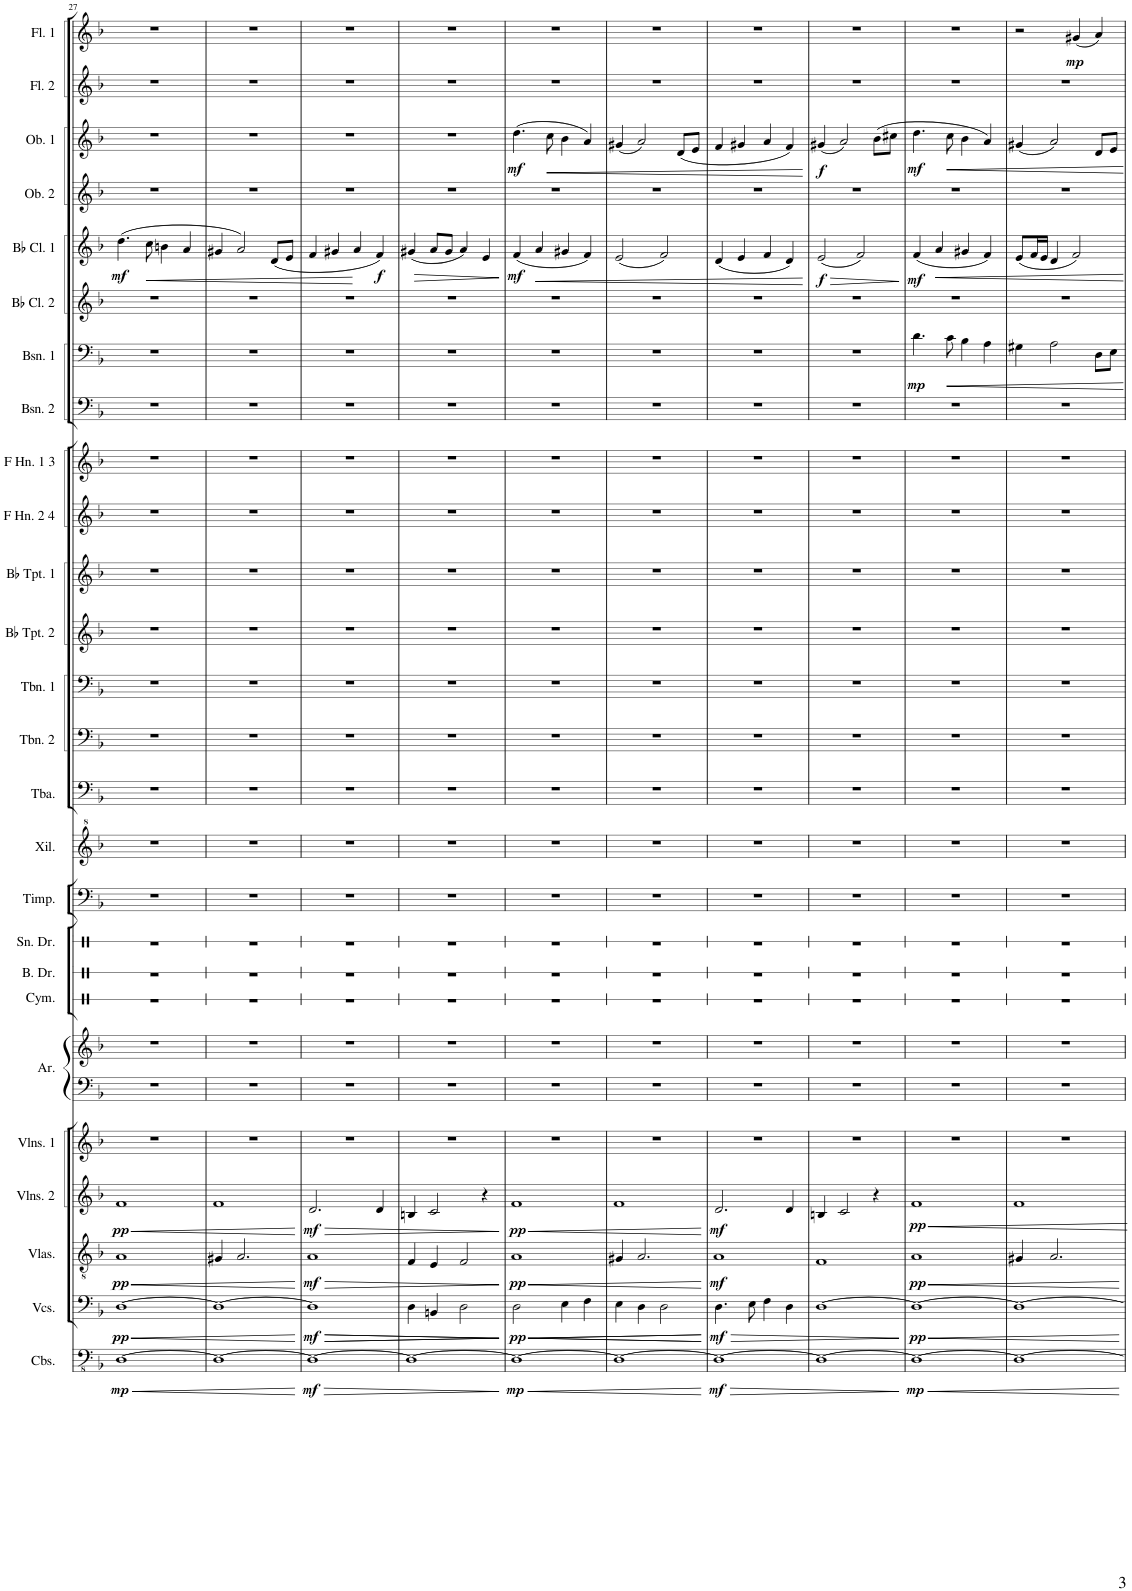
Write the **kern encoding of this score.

**kern	**dynam	**kern	**dynam	**kern	**dynam	**kern	**dynam	**kern	**kern	**kern	**kern	**kern	**kern	**kern	**kern	**kern	**kern	**kern	**kern	**kern	**kern	**kern	**kern	**kern	**dynam	**kern	**kern	**dynam	**kern	**kern	**dynam	**kern	**kern	**dynam
*part26	*part26	*part25	*part25	*part24	*part24	*part23	*part23	*part22	*part21	*part21	*part20	*part19	*part18	*part17	*part16	*part15	*part14	*part13	*part12	*part11	*part10	*part9	*part8	*part7	*part7	*part6	*part5	*part5	*part4	*part3	*part3	*part2	*part1	*part1
*staff27	*staff27	*staff26	*staff26	*staff25	*staff25	*staff24	*staff24	*staff23	*staff22	*staff21	*staff20	*staff19	*staff18	*staff17	*staff16	*staff15	*staff14	*staff13	*staff12	*staff11	*staff10	*staff9	*staff8	*staff7	*staff7	*staff6	*staff5	*staff5	*staff4	*staff3	*staff3	*staff2	*staff1	*staff1
*I"Contrabasses	*	*I"Violoncellos	*	*I"Violas	*	*I"Violins 2	*	*I"Violins 1	*I"Arpa	*	*I"Cymbal	*I"Bass Drum	*I"Snare Drum	*I"Timpani	*I"Xilofono	*I"Tuba	*I"Trombone 2	*I"Trombone 1	*I"Bb Trumpet 2	*I"Bb Trumpet 1	*I"F Horn 2 &amp; 4	*I"F Horn 1 &amp; 3	*I"Bassoon 2	*I"Bassoon 1	*	*I"Bb Clarinet 2	*I"Bb Clarinet 1	*	*I"Oboe 2	*I"Oboe 1	*	*I"Flute 2	*I"Flute 1	*
*I'Cbs.	*	*I'Vcs.	*	*I'Vlas.	*	*I'Vlns. 2	*	*I'Vlns. 1	*I'Ar.	*	*I'Cym.	*I'B. Dr.	*I'Sn. Dr.	*I'Timp.	*I'Xil.	*I'Tba.	*I'Tbn. 2	*I'Tbn. 1	*I'Bb Tpt. 2	*I'Bb Tpt. 1	*I'F Hn. 2 4	*I'F Hn. 1 3	*I'Bsn. 2	*I'Bsn. 1	*	*I'Bb Cl. 2	*I'Bb Cl. 1	*	*I'Ob. 2	*I'Ob. 1	*	*I'Fl. 2	*I'Fl. 1	*
!!LO:PB:g=z
*clefFv4	*	*clefF4	*	*clefGv2	*	*clefG2	*	*clefG2	*clefF4	*clefG2	*clefX	*clefX	*clefX	*clefF4	*clefG^2	*clefF4	*clefF4	*clefF4	*clefG2	*clefG2	*clefG2	*clefG2	*clefF4	*clefF4	*	*clefG2	*clefG2	*	*clefG2	*clefG2	*	*clefG2	*clefG2	*
*	*	*	*	*	*	*	*	*	*	*	*	*	*	*	*	*	*	*	*ITrd1c2	*ITrd1c2	*ITrd4c7	*ITrd4c7	*	*	*	*ITrd1c2	*ITrd1c2	*	*	*	*	*	*	*
*k[b-]	*	*k[b-]	*	*k[b-]	*	*k[b-]	*	*k[b-]	*k[b-]	*k[b-]	*k[]	*k[]	*k[]	*k[b-]	*k[b-]	*k[b-]	*k[b-]	*k[b-]	*k[b-]	*k[b-]	*k[b-]	*k[b-]	*k[b-]	*k[b-]	*	*k[b-]	*k[b-]	*	*k[b-]	*k[b-]	*	*k[b-]	*k[b-]	*
*M4/4	*	*M4/4	*	*M4/4	*	*M4/4	*	*M4/4	*M4/4	*M4/4	*M4/4	*M4/4	*M4/4	*M4/4	*M4/4	*M4/4	*M4/4	*M4/4	*M4/4	*M4/4	*M4/4	*M4/4	*M4/4	*M4/4	*	*M4/4	*M4/4	*	*M4/4	*M4/4	*	*M4/4	*M4/4	*
=27	=27	=27	=27	=27	=27	=27	=27	=27	=27	=27	=27	=27	=27	=27	=27	=27	=27	=27	=27	=27	=27	=27	=27	=27	=27	=27	=27	=27	=27	=27	=27	=27	=27	=27
!	!LO:HP:b	!	!LO:HP:b	!	!LO:HP:b	!	!LO:HP:b	!	!	!	!	!	!	!	!	!	!	!	!	!	!	!	!	!	!	!	!	!	!	!	!	!	!	!
!	!LO:DY:n=1:b	!	!LO:DY:n=1:b	!	!LO:DY:n=1:b	!	!LO:DY:n=1:b	!	!	!	!	!	!	!	!	!	!	!	!	!	!	!	!	!	!	!	!	!LO:DY:b	!	!	!	!	!	!
[1DD	< mp	[1D	< pp	1A	< pp	1f	< pp	1r	1r	1r	1r	1r	1r	1r	1r	1r	1r	1r	1r	1r	1r	1r	1r	1r	.	1r	(4.dd\	mf	1r	1r	.	1r	1r	.
!	!	!	!	!	!	!	!	!	!	!	!	!	!	!	!	!	!	!	!	!	!	!	!	!	!	!	!	!LO:HP:b	!	!	!	!	!	!
.	.	.	.	.	.	.	.	.	.	.	.	.	.	.	.	.	.	.	.	.	.	.	.	.	.	.	8cc\	<	.	.	.	.	.	.
.	.	.	.	.	.	.	.	.	.	.	.	.	.	.	.	.	.	.	.	.	.	.	.	.	.	.	4bn\	.	.	.	.	.	.	.
.	.	.	.	.	.	.	.	.	.	.	.	.	.	.	.	.	.	.	.	.	.	.	.	.	.	.	4a/	.	.	.	.	.	.	.
=28	=28	=28	=28	=28	=28	=28	=28	=28	=28	=28	=28	=28	=28	=28	=28	=28	=28	=28	=28	=28	=28	=28	=28	=28	=28	=28	=28	=28	=28	=28	=28	=28	=28	=28
1DD_	.	1D_	.	4G#X/	.	1f	.	1r	1r	1r	1r	1r	1r	1r	1r	1r	1r	1r	1r	1r	1r	1r	1r	1r	.	1r	4g#X/	.	1r	1r	.	1r	1r	.
.	.	.	.	2.A/	.	.	.	.	.	.	.	.	.	.	.	.	.	.	.	.	.	.	.	.	.	.	2a/)	.	.	.	.	.	.	.
.	.	.	.	.	.	.	.	.	.	.	.	.	.	.	.	.	.	.	.	.	.	.	.	.	.	.	(8d/L	.	.	.	.	.	.	.
.	.	.	.	.	.	.	.	.	.	.	.	.	.	.	.	.	.	.	.	.	.	.	.	.	.	.	8e/J	.	.	.	.	.	.	.
.	[	.	[	.	[	.	[	.	.	.	.	.	.	.	.	.	.	.	.	.	.	.	.	.	.	.	.	.	.	.	.	.	.	.
=29	=29	=29	=29	=29	=29	=29	=29	=29	=29	=29	=29	=29	=29	=29	=29	=29	=29	=29	=29	=29	=29	=29	=29	=29	=29	=29	=29	=29	=29	=29	=29	=29	=29	=29
!	!LO:HP:b	!	!LO:HP:b	!	!LO:HP:b	!	!LO:HP:b	!	!	!	!	!	!	!	!	!	!	!	!	!	!	!	!	!	!	!	!	!	!	!	!	!	!	!
!	!LO:DY:n=1:b	!	!LO:DY:n=1:b	!	!LO:DY:n=1:b	!	!LO:DY:n=1:b	!	!	!	!	!	!	!	!	!	!	!	!	!	!	!	!	!	!	!	!	!	!	!	!	!	!	!
1DD_	> mf	1D]	> mf	1A	> mf	2.d/	> mf	1r	1r	1r	1r	1r	1r	1r	1r	1r	1r	1r	1r	1r	1r	1r	1r	1r	.	1r	4f/	.	1r	1r	.	1r	1r	.
.	.	.	.	.	.	.	.	.	.	.	.	.	.	.	.	.	.	.	.	.	.	.	.	.	.	.	4g#X/	.	.	.	.	.	.	.
.	.	.	.	.	.	.	.	.	.	.	.	.	.	.	.	.	.	.	.	.	.	.	.	.	.	.	4a/	[	.	.	.	.	.	.
!	!	!	!	!	!	!	!	!	!	!	!	!	!	!	!	!	!	!	!	!	!	!	!	!	!	!	!	!LO:DY:b	!	!	!	!	!	!
.	.	.	.	.	.	4d/	.	.	.	.	.	.	.	.	.	.	.	.	.	.	.	.	.	.	.	.	4f/)	f	.	.	.	.	.	.
=30	=30	=30	=30	=30	=30	=30	=30	=30	=30	=30	=30	=30	=30	=30	=30	=30	=30	=30	=30	=30	=30	=30	=30	=30	=30	=30	=30	=30	=30	=30	=30	=30	=30	=30
!	!	!	!LO:HP:b	!	!	!	!	!	!	!	!	!	!	!	!	!	!	!	!	!	!	!	!	!	!	!	!	!LO:HP:b	!	!	!	!	!	!
1DD_	.	4D\	>	4F/	.	4Bn/	.	1r	1r	1r	1r	1r	1r	1r	1r	1r	1r	1r	1r	1r	1r	1r	1r	1r	.	1r	(4g#X/	>	1r	1r	.	1r	1r	.
.	.	4BBn/	.	4E/	.	2c/	.	.	.	.	.	.	.	.	.	.	.	.	.	.	.	.	.	.	.	.	8a/L	.	.	.	.	.	.	.
.	.	.	.	.	.	.	.	.	.	.	.	.	.	.	.	.	.	.	.	.	.	.	.	.	.	.	8g#/J	.	.	.	.	.	.	.
.	.	2D\	.	2F/	.	.	.	.	.	.	.	.	.	.	.	.	.	.	.	.	.	.	.	.	.	.	4a/)	.	.	.	.	.	.	.
.	.	.	.	.	.	4r	.	.	.	.	.	.	.	.	.	.	.	.	.	.	.	.	.	.	.	.	4e/	.	.	.	.	.	.	.
.	]	.	] ]	.	]	.	]	.	.	.	.	.	.	.	.	.	.	.	.	.	.	.	.	.	.	.	.	]	.	.	.	.	.	.
=31	=31	=31	=31	=31	=31	=31	=31	=31	=31	=31	=31	=31	=31	=31	=31	=31	=31	=31	=31	=31	=31	=31	=31	=31	=31	=31	=31	=31	=31	=31	=31	=31	=31	=31
!	!LO:HP:b	!	!LO:HP:b	!	!LO:HP:b	!	!LO:HP:b	!	!	!	!	!	!	!	!	!	!	!	!	!	!	!	!	!	!	!	!	!	!	!	!	!	!	!
!	!LO:DY:n=1:b	!	!LO:DY:n=1:b	!	!LO:DY:n=1:b	!	!LO:DY:n=1:b	!	!	!	!	!	!	!	!	!	!	!	!	!	!	!	!	!	!	!	!	!LO:DY:b	!	!	!LO:DY:b	!	!	!
1DD_	< mp	2D\	< pp	1A	< pp	1f	< pp	1r	1r	1r	1r	1r	1r	1r	1r	1r	1r	1r	1r	1r	1r	1r	1r	1r	.	1r	(4f/	mf	1r	(4.dd\	mf	1r	1r	.
!	!	!	!	!	!	!	!	!	!	!	!	!	!	!	!	!	!	!	!	!	!	!	!	!	!	!	!	!LO:HP:b	!	!	!	!	!	!
.	.	.	.	.	.	.	.	.	.	.	.	.	.	.	.	.	.	.	.	.	.	.	.	.	.	.	4a/	<	.	.	.	.	.	.
!	!	!	!	!	!	!	!	!	!	!	!	!	!	!	!	!	!	!	!	!	!	!	!	!	!	!	!	!	!	!	!LO:HP:b	!	!	!
.	.	.	.	.	.	.	.	.	.	.	.	.	.	.	.	.	.	.	.	.	.	.	.	.	.	.	.	.	.	8cc\	<	.	.	.
!	!	!	!LO:HP:b	!	!	!	!	!	!	!	!	!	!	!	!	!	!	!	!	!	!	!	!	!	!	!	!	!	!	!	!	!	!	!
.	.	4E\	<	.	.	.	.	.	.	.	.	.	.	.	.	.	.	.	.	.	.	.	.	.	.	.	4g#X/	.	.	4b-\	.	.	.	.
.	.	4F\	.	.	.	.	.	.	.	.	.	.	.	.	.	.	.	.	.	.	.	.	.	.	.	.	4f/)	.	.	4a/)	.	.	.	.
=32	=32	=32	=32	=32	=32	=32	=32	=32	=32	=32	=32	=32	=32	=32	=32	=32	=32	=32	=32	=32	=32	=32	=32	=32	=32	=32	=32	=32	=32	=32	=32	=32	=32	=32
1DD_	.	4E\	.	4G#X/	.	1f	.	1r	1r	1r	1r	1r	1r	1r	1r	1r	1r	1r	1r	1r	1r	1r	1r	1r	.	1r	(2e/	.	1r	(4g#X/	.	1r	1r	.
.	.	4D\	.	2.A/	.	.	.	.	.	.	.	.	.	.	.	.	.	.	.	.	.	.	.	.	.	.	.	.	.	2a/)	.	.	.	.
.	.	2D\	.	.	.	.	.	.	.	.	.	.	.	.	.	.	.	.	.	.	.	.	.	.	.	.	2f/)	.	.	.	.	.	.	.
.	.	.	.	.	.	.	.	.	.	.	.	.	.	.	.	.	.	.	.	.	.	.	.	.	.	.	.	.	.	(8d/L	.	.	.	.
.	.	.	.	.	.	.	.	.	.	.	.	.	.	.	.	.	.	.	.	.	.	.	.	.	.	.	.	.	.	8e/J	.	.	.	.
.	[	.	[ [	.	[	.	[	.	.	.	.	.	.	.	.	.	.	.	.	.	.	.	.	.	.	.	.	.	.	.	.	.	.	.
=33	=33	=33	=33	=33	=33	=33	=33	=33	=33	=33	=33	=33	=33	=33	=33	=33	=33	=33	=33	=33	=33	=33	=33	=33	=33	=33	=33	=33	=33	=33	=33	=33	=33	=33
!	!LO:HP:b	!	!LO:HP:b	!	!	!	!	!	!	!	!	!	!	!	!	!	!	!	!	!	!	!	!	!	!	!	!	!	!	!	!	!	!	!
!	!LO:DY:n=1:b	!	!LO:DY:n=1:b	!	!LO:DY:b	!	!LO:DY:b	!	!	!	!	!	!	!	!	!	!	!	!	!	!	!	!	!	!	!	!	!	!	!	!	!	!	!
1DD_	> mf	4.D\	> mf	1A	mf	2.d/	mf	1r	1r	1r	1r	1r	1r	1r	1r	1r	1r	1r	1r	1r	1r	1r	1r	1r	.	1r	(4d/	.	1r	4f/	.	1r	1r	.
.	.	.	.	.	.	.	.	.	.	.	.	.	.	.	.	.	.	.	.	.	.	.	.	.	.	.	4e/	.	.	4g#X/	.	.	.	.
.	.	8E\	.	.	.	.	.	.	.	.	.	.	.	.	.	.	.	.	.	.	.	.	.	.	.	.	.	.	.	.	.	.	.	.
.	.	4F\	.	.	.	.	.	.	.	.	.	.	.	.	.	.	.	.	.	.	.	.	.	.	.	.	4f/	.	.	4a/	.	.	.	.
.	.	4D\	.	.	.	4d/	.	.	.	.	.	.	.	.	.	.	.	.	.	.	.	.	.	.	.	.	4d/)	.	.	4f/)	.	.	.	.
.	.	.	.	.	.	.	.	.	.	.	.	.	.	.	.	.	.	.	.	.	.	.	.	.	.	.	.	[	.	.	[	.	.	.
=34	=34	=34	=34	=34	=34	=34	=34	=34	=34	=34	=34	=34	=34	=34	=34	=34	=34	=34	=34	=34	=34	=34	=34	=34	=34	=34	=34	=34	=34	=34	=34	=34	=34	=34
!	!	!	!	!	!	!	!	!	!	!	!	!	!	!	!	!	!	!	!	!	!	!	!	!	!	!	!	!LO:HP:b	!	!	!	!	!	!
!	!	!	!	!	!	!	!	!	!	!	!	!	!	!	!	!	!	!	!	!	!	!	!	!	!	!	!	!LO:DY:n=1:b	!	!	!LO:DY:b	!	!	!
1DD_	.	[1D	.	1F	.	4Bn/	.	1r	1r	1r	1r	1r	1r	1r	1r	1r	1r	1r	1r	1r	1r	1r	1r	1r	.	1r	(2e/	> f	1r	(4g#X/	f	1r	1r	.
.	.	.	.	.	.	2c/	.	.	.	.	.	.	.	.	.	.	.	.	.	.	.	.	.	.	.	.	.	.	.	2a/)	.	.	.	.
.	.	.	.	.	.	.	.	.	.	.	.	.	.	.	.	.	.	.	.	.	.	.	.	.	.	.	2f/)	.	.	.	.	.	.	.
.	.	.	.	.	.	4r	.	.	.	.	.	.	.	.	.	.	.	.	.	.	.	.	.	.	.	.	.	.	.	(8b-\L	.	.	.	.
.	.	.	.	.	.	.	.	.	.	.	.	.	.	.	.	.	.	.	.	.	.	.	.	.	.	.	.	.	.	8cc#X\J	.	.	.	.
.	]	.	]	.	.	.	.	.	.	.	.	.	.	.	.	.	.	.	.	.	.	.	.	.	.	.	.	]	.	.	.	.	.	.
=35	=35	=35	=35	=35	=35	=35	=35	=35	=35	=35	=35	=35	=35	=35	=35	=35	=35	=35	=35	=35	=35	=35	=35	=35	=35	=35	=35	=35	=35	=35	=35	=35	=35	=35
!	!LO:HP:b	!	!LO:HP:b	!	!LO:HP:b	!	!LO:HP:b	!	!	!	!	!	!	!	!	!	!	!	!	!	!	!	!	!	!	!	!	!	!	!	!	!	!	!
!	!LO:DY:n=1:b	!	!LO:DY:n=1:b	!	!LO:DY:n=1:b	!	!LO:DY:n=1:b	!	!	!	!	!	!	!	!	!	!	!	!	!	!	!	!	!	!LO:DY:b	!	!	!LO:DY:b	!	!	!LO:DY:b	!	!	!
1DD_	< mp	1D_	< pp	1A	< pp	1f	< pp	1r	1r	1r	1r	1r	1r	1r	1r	1r	1r	1r	1r	1r	1r	1r	1r	4.d\	mp	1r	(4f/	mf	1r	4.dd\	mf	1r	1r	.
.	.	.	.	.	.	.	.	.	.	.	.	.	.	.	.	.	.	.	.	.	.	.	.	.	.	.	4a/	.	.	.	.	.	.	.
.	.	.	.	.	.	.	.	.	.	.	.	.	.	.	.	.	.	.	.	.	.	.	.	8c\	.	.	.	.	.	8cc\	.	.	.	.
.	.	.	.	.	.	.	.	.	.	.	.	.	.	.	.	.	.	.	.	.	.	.	.	4B-\	.	.	4g#X/	.	.	4b-\	.	.	.	.
.	.	.	.	.	.	.	.	.	.	.	.	.	.	.	.	.	.	.	.	.	.	.	.	4A\	.	.	4f/)	.	.	4a/)	.	.	.	.
=36	=36	=36	=36	=36	=36	=36	=36	=36	=36	=36	=36	=36	=36	=36	=36	=36	=36	=36	=36	=36	=36	=36	=36	=36	=36	=36	=36	=36	=36	=36	=36	=36	=36	=36
1DD_	.	1D_	.	4G#X/	.	1f	.	1r	1r	1r	1r	1r	1r	1r	1r	1r	1r	1r	1r	1r	1r	1r	1r	4G#X\	.	1r	(8e/L	.	1r	(4g#X/	.	1r	2r	.
.	.	.	.	.	.	.	.	.	.	.	.	.	.	.	.	.	.	.	.	.	.	.	.	.	.	.	16f/L	.	.	.	.	.	.	.
.	.	.	.	.	.	.	.	.	.	.	.	.	.	.	.	.	.	.	.	.	.	.	.	.	.	.	16e/JJ	.	.	.	.	.	.	.
.	.	.	.	2.A/	.	.	.	.	.	.	.	.	.	.	.	.	.	.	.	.	.	.	.	2A\	.	.	4d/	.	.	2a/)	.	.	.	.
!	!	!	!	!	!	!	!	!	!	!	!	!	!	!	!	!	!	!	!	!	!	!	!	!	!	!	!	!	!	!	!	!	!	!LO:DY:b
.	.	.	.	.	.	.	.	.	.	.	.	.	.	.	.	.	.	.	.	.	.	.	.	.	.	.	2f/)	.	.	.	.	.	(4g#X/	mp
.	.	.	.	.	.	.	.	.	.	.	.	.	.	.	.	.	.	.	.	.	.	.	.	8D\L	.	.	.	.	.	8d/L	.	.	4a/)	.
.	.	.	.	.	.	.	.	.	.	.	.	.	.	.	.	.	.	.	.	.	.	.	.	8E\J	.	.	.	.	.	8e/J	.	.	.	.
.	[	.	[	.	[	.	[	.	.	.	.	.	.	.	.	.	.	.	.	.	.	.	.	.	.	.	.	.	.	.	.	.	.	.
=	=	=	=	=	=	=	=	=	=	=	=	=	=	=	=	=	=	=	=	=	=	=	=	=	=	=	=	=	=	=	=	=	=	=
*-	*-	*-	*-	*-	*-	*-	*-	*-	*-	*-	*-	*-	*-	*-	*-	*-	*-	*-	*-	*-	*-	*-	*-	*-	*-	*-	*-	*-	*-	*-	*-	*-	*-	*-
